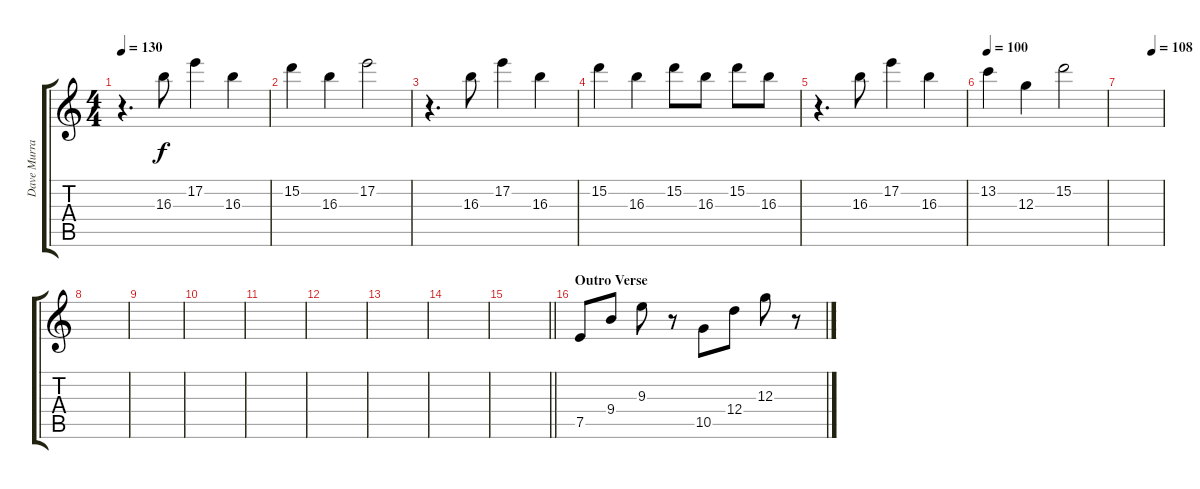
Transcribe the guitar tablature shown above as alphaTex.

\track ("Dave Murray" "Dave Murra") {instrument overdrivenguitar}
\staff {score tabs}
\tuning (E4 B3 G3 D3 A2 E2) {hide}
\ts (4 4)
\tempo 130
\clef g2
\ks c
r.4{d dy f} 16.3.8 17.2.4 16.3.4 |
15.2.4 16.3.4 17.2.2 |
r.4{d} 16.3.8 17.2.4 16.3.4 |
15.2.4 16.3.4 15.2.8 16.3.8 15.2.8 16.3.8 |
r.4{d} 16.3.8 17.2.4 16.3.4 |
\tempo 100
13.2.4 12.3.4 15.2.2 |
\tempo (108 0.75)
|
|
|
|
|
|
|
|
\barLineRight lightlight
|
\section ("" "Outro Verse")
7.5.8 9.4.8 9.3.8 r.8 10.5.8 12.4.8 12.3.8 r.8
